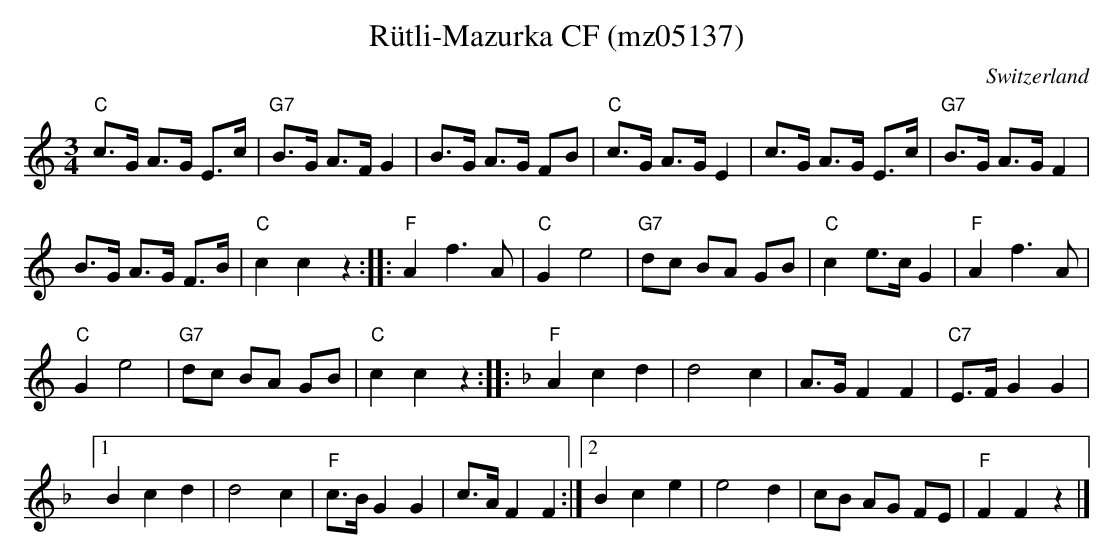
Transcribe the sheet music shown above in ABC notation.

X:1
T:R\"utli-Mazurka CF (mz05137)
M:3/4
L:1/8
O:Switzerland
K:C major
"C"c>G A>G E>c | "G7"B>G A>FG2 | B>G A>G FB | "C"c>G A>GE2 | c>G A>G E>c | "G7"B>G A>G F2 |
B>G A>G F>B | "C"c2c2z2 :: "F"A2f3A | "C"G2e4 | "G7"dc BA GB | "C"c2e>cG2 | "F"A2f3A |
"C"G2e4 | "G7"dc BA GB | "C"c2c2z2 :: [K:F]"F"A2c2d2 | d4c2 | A>GF2F2 | "C7"E>F G2G2 |1
B2c2d2 | d4 c2 | "F"c>BG2G2 | c>A F2F2 :|2 B2c2e2 | e4d2 | cB AG FE | "F"F2F2z2 |]
